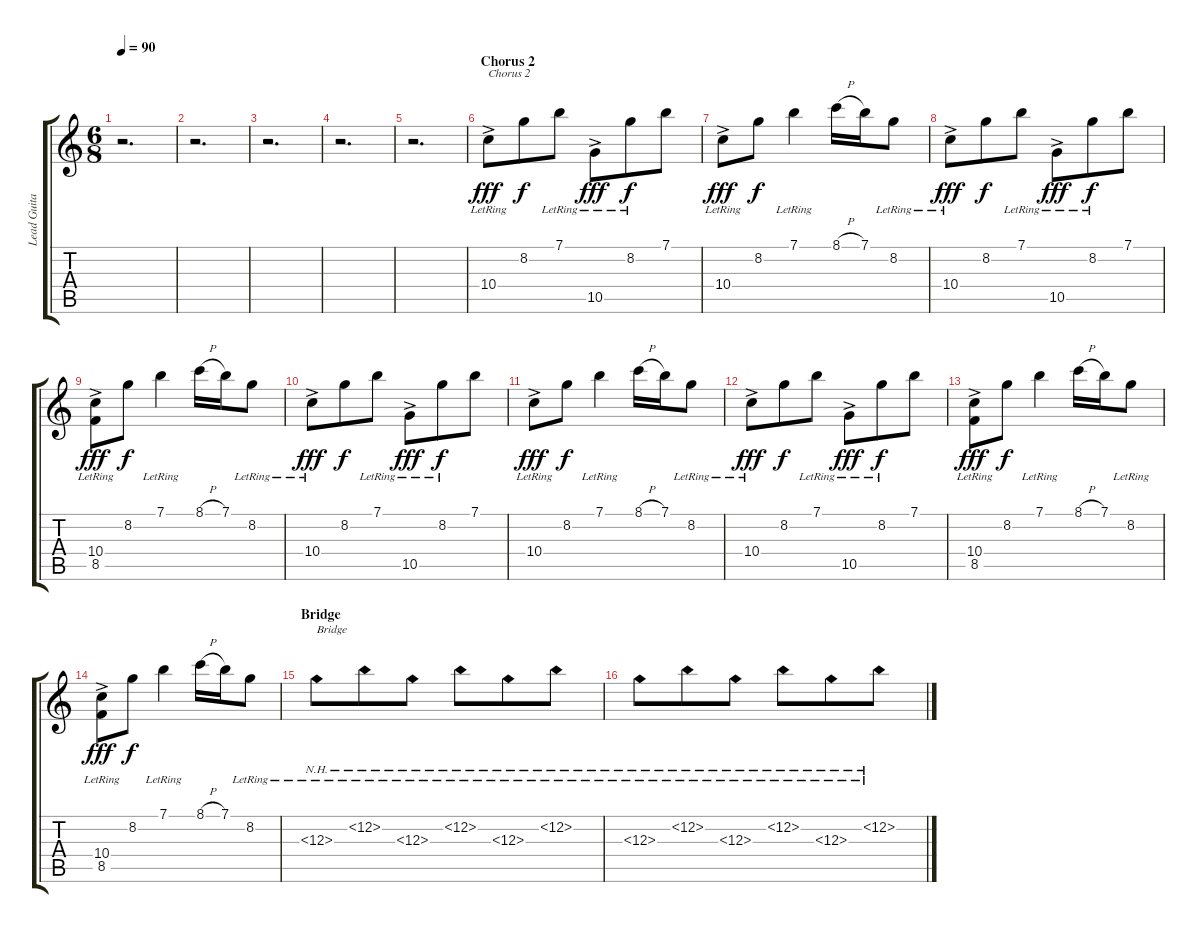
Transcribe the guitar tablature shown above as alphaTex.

\track ("Lead Guitar" "Lead Guita") {instrument acousticguitarnylon}
\staff {score tabs}
\tuning (E4 B3 G3 D3 A2 E2) {hide}
\ts (6 8)
\tempo 90
\clef g2
\ks c
r.2{d dy f} |
r.2{d} |
r.2{d} |
r.2{d} |
r.2{d} |
\section ("" "Chorus 2")
10.4{ac lr}.8{txt "Chorus 2" dy fff volume 10 instrument electricguitarjazz} 8.2.8{dy f} 7.1{lr}.8 10.5{ac lr}.8{dy fff} 8.2{lr}.8{dy f} 7.1.8 |
10.4{ac lr}.8{dy fff} 8.2.8{dy f} 7.1{lr}.4 8.1{h}.16 7.1.16 8.2{lr}.8 |
10.4{ac lr}.8{dy fff} 8.2.8{dy f} 7.1{lr}.8 10.5{ac lr}.8{dy fff} 8.2{lr}.8{dy f} 7.1.8 |
(10.4{lr} 8.5{ac lr}).8{dy fff} 8.2.8{dy f} 7.1{lr}.4 8.1{h}.16 7.1.16 8.2{lr}.8 |
10.4{ac lr}.8{dy fff} 8.2.8{dy f} 7.1{lr}.8 10.5{ac lr}.8{dy fff} 8.2{lr}.8{dy f} 7.1.8 |
10.4{ac lr}.8{dy fff} 8.2.8{dy f} 7.1{lr}.4 8.1{h}.16 7.1.16 8.2{lr}.8 |
10.4{ac lr}.8{dy fff} 8.2.8{dy f} 7.1{lr}.8 10.5{ac lr}.8{dy fff} 8.2{lr}.8{dy f} 7.1.8 |
(10.4{lr} 8.5{ac lr}).8{dy fff} 8.2.8{dy f} 7.1{lr}.4 8.1{h}.16 7.1.16 8.2{lr}.8 |
(10.4{lr} 8.5{ac lr}).8{dy fff} 8.2.8{dy f} 7.1{lr}.4 8.1{h}.16 7.1.16 8.2{lr}.8 |
\section ("" "Bridge")
12.3{nh lr}.8{txt "Bridge" volume 5} 12.2{nh lr}.8 12.3{nh lr}.8 12.2{nh lr}.8 12.3{nh lr}.8 12.2{nh lr}.8 |
12.3{nh lr}.8 12.2{nh lr}.8 12.3{nh lr}.8 12.2{nh lr}.8 12.3{nh lr}.8 12.2{nh lr}.8
